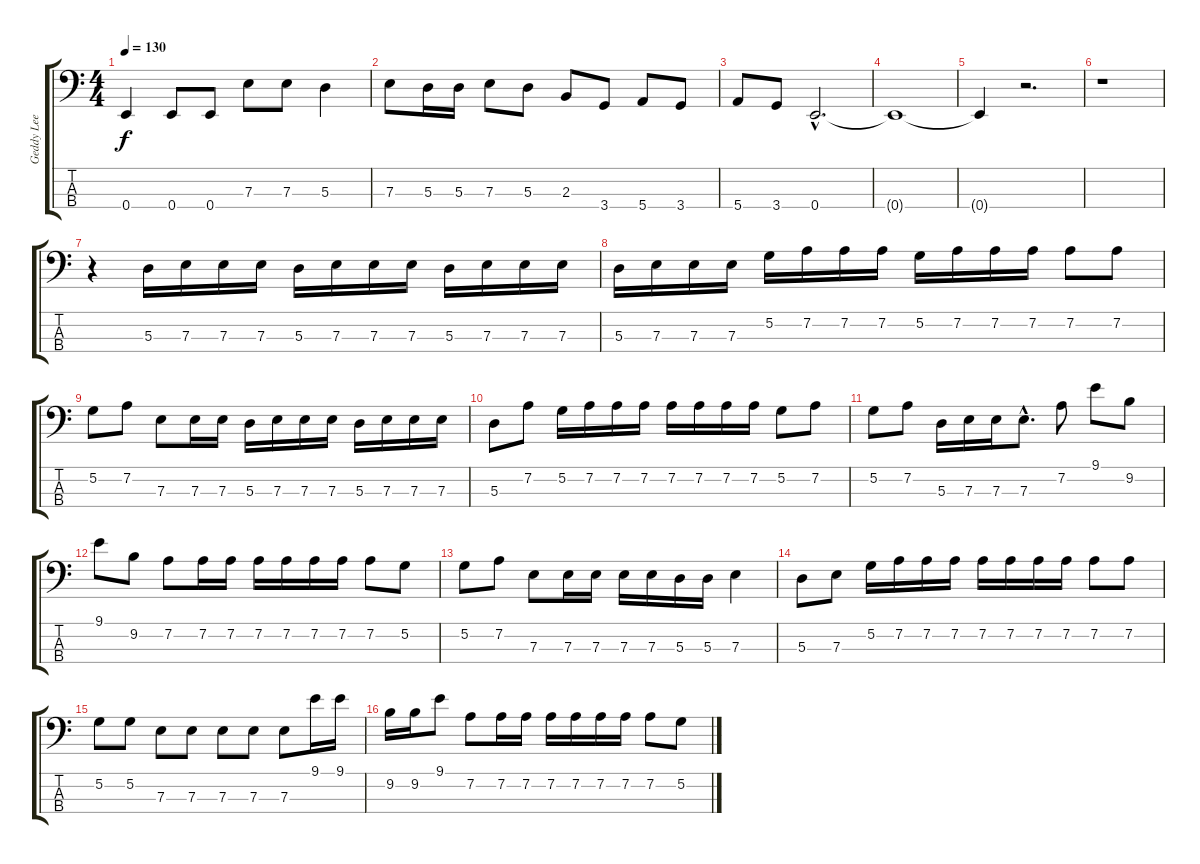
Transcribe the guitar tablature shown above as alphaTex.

\track ("Geddy Lee" "Geddy Lee") {instrument electricbasspick}
\staff {score tabs}
\tuning (G2 D2 A1 E1) {hide}
\ts (4 4)
\tempo 130
\clef f4
\ks c
0.4.4{dy f} 0.4.8 0.4.8 7.3.8 7.3.8 5.3.4 |
7.3.8 5.3.16 5.3.16 7.3.8 5.3.8 2.3.8 3.4.8 5.4.8 3.4.8 |
5.4.8 3.4.8 0.4{hac}.2{d} |
0.4{t}.1 |
0.4{t}.4 r.2{d} |
r.1 |
r.4 5.3.16 7.3.16 7.3.16 7.3.16 5.3.16 7.3.16 7.3.16 7.3.16 5.3.16 7.3.16 7.3.16 7.3.16 |
5.3.16 7.3.16 7.3.16 7.3.16 5.2.16 7.2.16 7.2.16 7.2.16 5.2.16 7.2.16 7.2.16 7.2.16 7.2.8 7.2.8 |
5.2.8 7.2.8 7.3.8 7.3.16 7.3.16 5.3.16 7.3.16 7.3.16 7.3.16 5.3.16 7.3.16 7.3.16 7.3.16 |
5.3.8 7.2.8 5.2.16 7.2.16 7.2.16 7.2.16 7.2.16 7.2.16 7.2.16 7.2.16 5.2.8 7.2.8 |
5.2.8 7.2.8 5.3.16 7.3.16 7.3.16 7.3{hac}.8{d} 7.2.8 9.1.8 9.2.8 |
9.1.8 9.2.8 7.2.8 7.2.16 7.2.16 7.2.16 7.2.16 7.2.16 7.2.16 7.2.8 5.2.8 |
5.2.8 7.2.8 7.3.8 7.3.16 7.3.16 7.3.16 7.3.16 5.3.16 5.3.16 7.3.4 |
5.3.8 7.3.8 5.2.16 7.2.16 7.2.16 7.2.16 7.2.16 7.2.16 7.2.16 7.2.16 7.2.8 7.2.8 |
5.2.8 5.2.8 7.3.8 7.3.8 7.3.8 7.3.8 7.3.8 9.1.16 9.1.16 |
9.2.16 9.2.16 9.1.8 7.2.8 7.2.16 7.2.16 7.2.16 7.2.16 7.2.16 7.2.16 7.2.8 5.2.8
